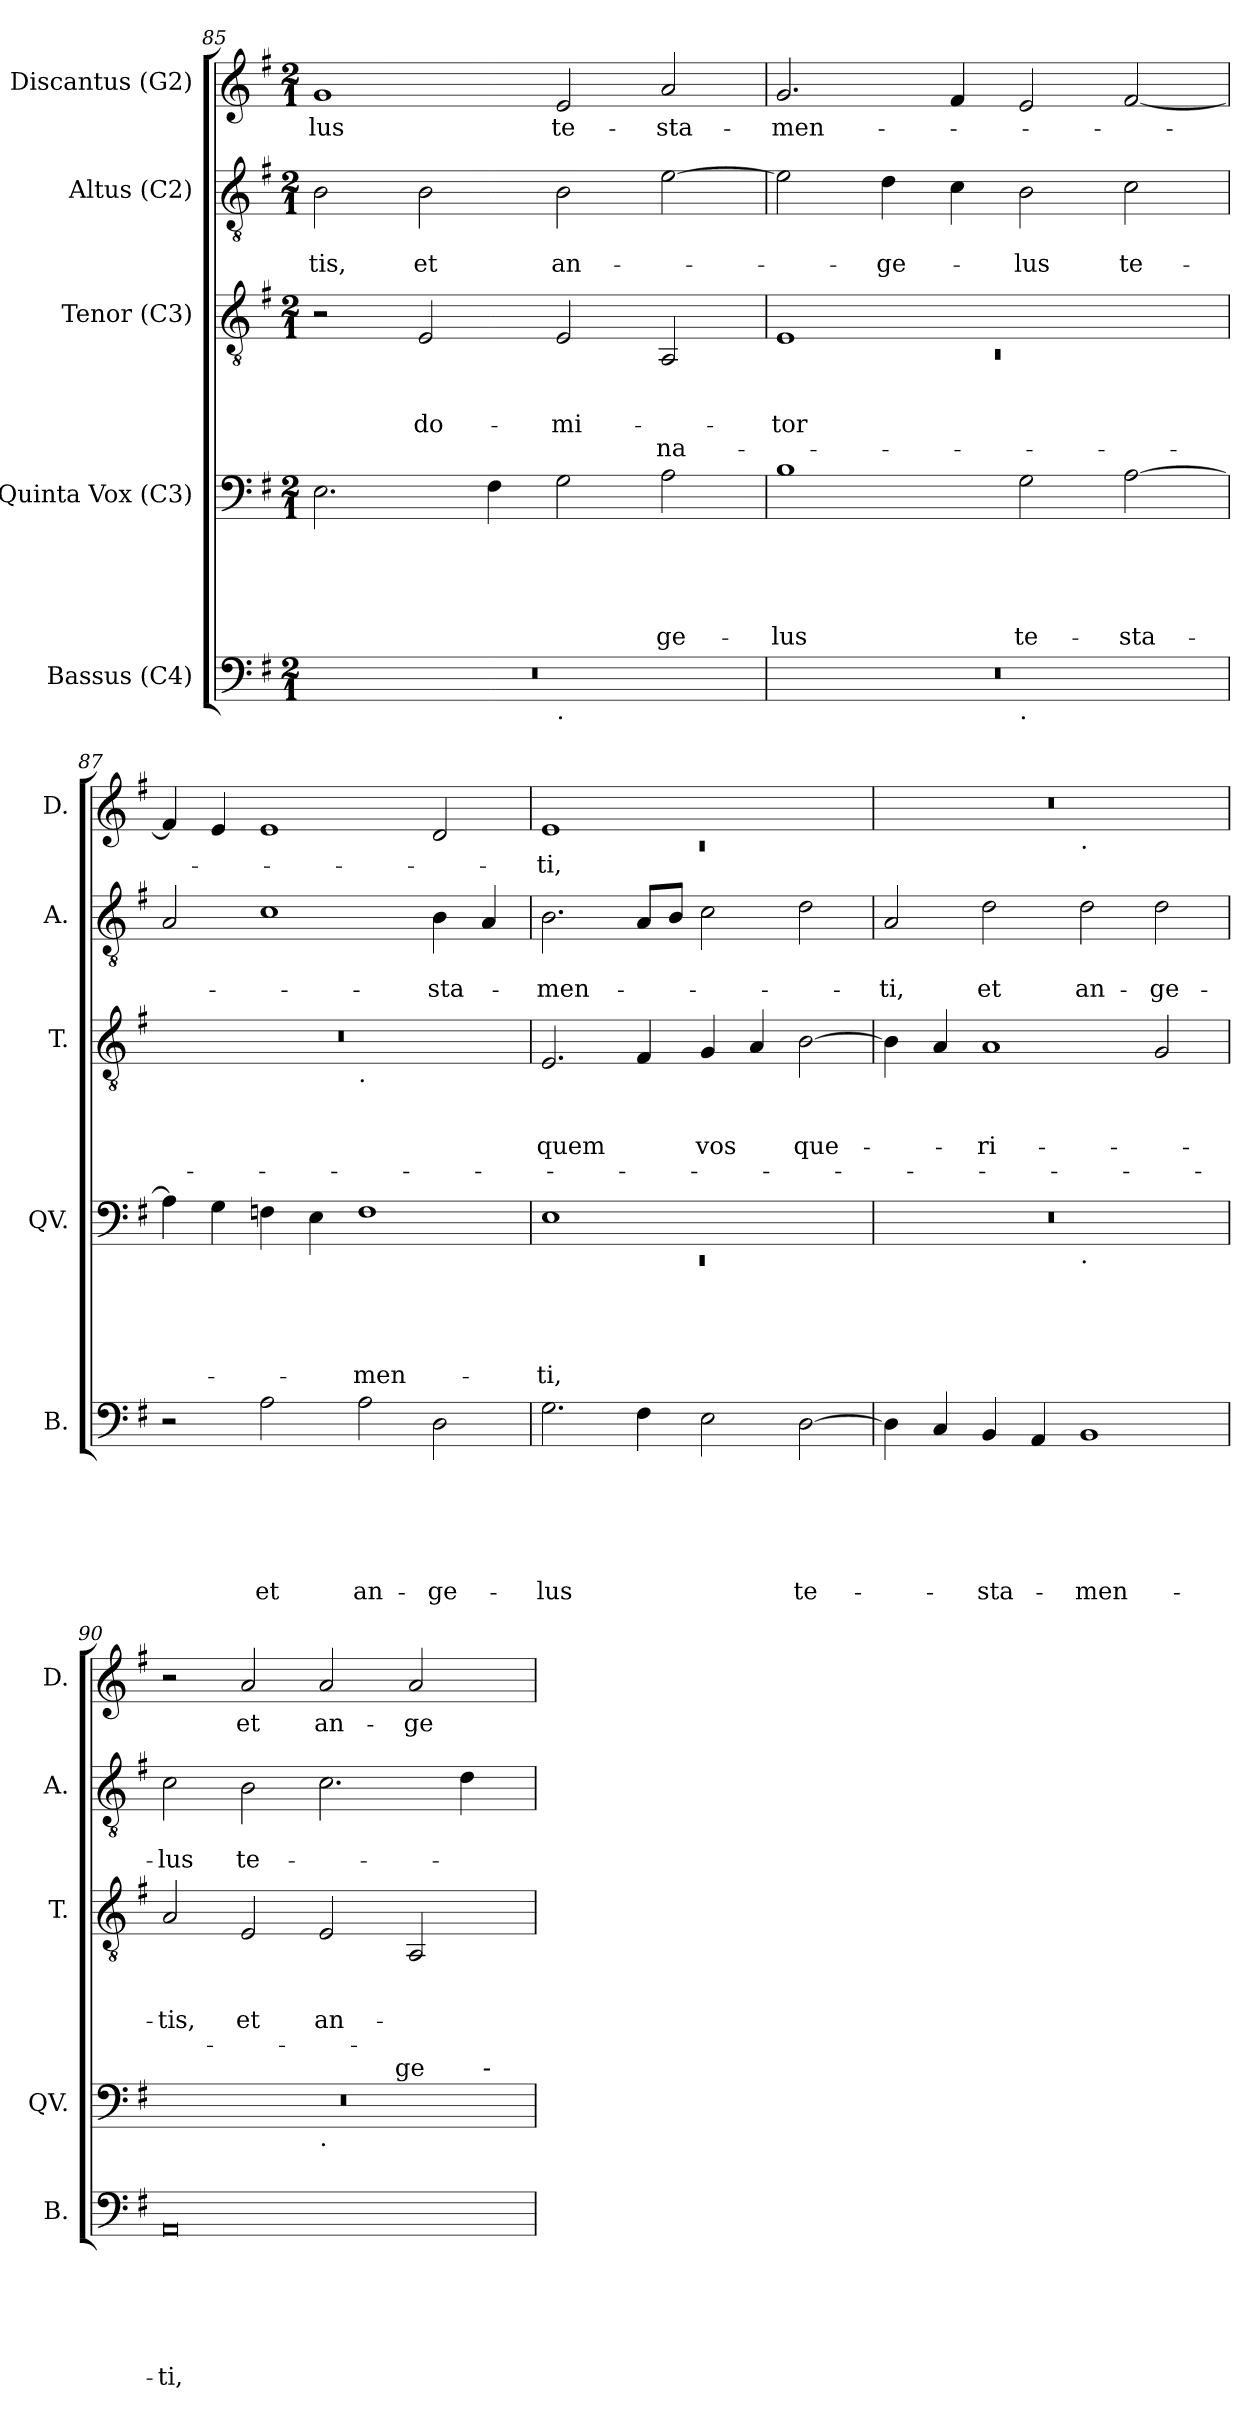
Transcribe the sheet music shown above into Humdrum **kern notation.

**kern	**text	**text	**text	**text	**text	**text	**kern	**text	**text	**text	**text	**text	**kern	**text	**text	**text	**text	**kern	**text	**text	**kern	**text
*part5	*part5	*part5	*part5	*part5	*part5	*part5	*part4	*part4	*part4	*part4	*part4	*part4	*part3	*part3	*part3	*part3	*part3	*part2	*part2	*part2	*part1	*part1
*staff5	*staff5	*staff5	*staff5	*staff5	*staff5	*staff5	*staff4	*staff4	*staff4	*staff4	*staff4	*staff4	*staff3	*staff3	*staff3	*staff3	*staff3	*staff2	*staff2	*staff2	*staff1	*staff1
*I"Bassus (C4)	*	*	*	*	*	*	*I"Quinta Vox (C3)	*	*	*	*	*	*I"Tenor (C3)	*	*	*	*	*I"Altus (C2)	*	*	*I"Discantus (G2)	*
*I'B.	*	*	*	*	*	*	*I'QV.	*	*	*	*	*	*I'T.	*	*	*	*	*I'A.	*	*	*I'D.	*
*clefF4	*	*	*	*	*	*	*clefF4	*	*	*	*	*	*clefGv2	*	*	*	*	*clefGv2	*	*	*clefG2	*
*k[f#]	*	*	*	*	*	*	*k[f#]	*	*	*	*	*	*k[f#]	*	*	*	*	*k[f#]	*	*	*k[f#]	*
*G:	*	*	*	*	*	*	*G:	*	*	*	*	*	*G:	*	*	*	*	*G:	*	*	*G:	*
*M2/1	*	*	*	*	*	*	*M2/1	*	*	*	*	*	*M2/1	*	*	*	*	*M2/1	*	*	*M2/1	*
=85	=85	=85	=85	=85	=85	=85	=85	=85	=85	=85	=85	=85	=85	=85	=85	=85	=85	=85	=85	=85	=85	=85
!	!	!	!	!	!	!	!	!	!	!	!	!	!	!	!	!	!	!	!	!LO:LY:b	!	!LO:LY:b
*^	*	*	*	*	*	*	*	*	*	*	*	*	*	*	*	*	*	*	*	*	*	*
0r	1ryy	.	.	.	.	.	.	2.E\	.	.	.	.	.	2r	.	.	.	.	2B\	.	-tis,	1g	-lus
!	!	!	!	!	!	!	!	!	!	!	!	!	!	!	!	!	!LO:LY:b	!	!	!	!LO:LY:b	!	!
.	.	.	.	.	.	.	.	.	.	.	.	.	.	2E/	.	.	do-	.	2B\	.	et	.	.
.	.	.	.	.	.	.	.	4F#\	.	.	.	.	.	.	.	.	.	.	.	.	.	.	.
!	!LO:TX:b:t=.	!	!	!	!	!	!	!	!	!	!	!	!	!	!	!	!	!	!	!	!	!	!
!	!	!	!	!	!	!	!	!	!	!	!	!	!	!	!	!	!LO:LY:b	!	!	!	!LO:LY:b	!	!LO:LY:b
.	1ryy	.	.	.	.	.	.	2G\	.	.	.	.	.	2E/	.	.	-mi-	.	2B\	.	an-	2e/	te-
!	!	!	!	!	!	!	!	!	!	!	!	!	!LO:LY:b	!	!	!	!	!LO:LY:b	!	!	!	!	!LO:LY:b
.	.	.	.	.	.	.	.	2A\	.	.	.	.	-ge-	2AA/	.	.	.	na-	[>2e\	.	.	2a/	-sta-
=86	=86	=86	=86	=86	=86	=86	=86	=86	=86	=86	=86	=86	=86	=86	=86	=86	=86	=86	=86	=86	=86	=86	=86
*	*	*	*	*	*	*	*	*	*	*	*	*	*	*^	*	*	*	*	*	*	*	*	*
!	!	!	!	!	!	!	!	!	!	!	!	!	!LO:LY:b	!	!LO:N:vis=1	!	!	!LO:LY:b	!	!	!	!	!	!LO:LY:b
0r	1ryy	.	.	.	.	.	.	1B	.	.	.	.	-lus	1E	0rC	.	.	-tor	.	2e\]	.	.	2.g/	-men-
!	!	!	!	!	!	!	!	!	!	!	!	!	!	!	!	!	!	!	!	!	!	!LO:LY:b	!	!
.	.	.	.	.	.	.	.	.	.	.	.	.	.	.	.	.	.	.	.	4d\	.	-ge-	.	.
.	.	.	.	.	.	.	.	.	.	.	.	.	.	.	.	.	.	.	.	4c\	.	.	4f#/	.
!	!LO:TX:b:t=.	!	!	!	!	!	!	!	!	!	!	!	!	!	!	!	!	!	!	!	!	!	!	!
!	!	!	!	!	!	!	!	!	!	!	!	!	!LO:LY:b	!	!	!	!	!	!	!	!	!LO:LY:b	!	!
.	1ryy	.	.	.	.	.	.	2G\	.	.	.	.	te-	1ryy	.	.	.	.	.	2B\	.	-lus	2e/	.
!	!	!	!	!	!	!	!	!	!	!	!	!	!LO:LY:b	!	!	!	!	!	!	!	!	!LO:LY:b	!	!
.	.	.	.	.	.	.	.	[>2A\	.	.	.	.	-sta-	.	.	.	.	.	.	2c\	.	te-	[<2f#/	.
*v	*v	*	*	*	*	*	*	*	*	*	*	*	*	*	*	*	*	*	*	*	*	*	*	*
=87	=87	=87	=87	=87	=87	=87	=87	=87	=87	=87	=87	=87	=87	=87	=87	=87	=87	=87	=87	=87	=87	=87	=87
2r	.	.	.	.	.	.	4A\]	.	.	.	.	.	0r	1ryy	.	.	.	.	2A/	.	.	4f#/]	.
.	.	.	.	.	.	.	4G\	.	.	.	.	.	.	.	.	.	.	.	.	.	.	4e/	.
!	!	!	!	!	!	!LO:LY:b	!	!	!	!	!	!	!	!	!	!	!	!	!	!	!	!	!
2A\	.	.	.	.	.	et	4F\	.	.	.	.	.	.	.	.	.	.	.	1c	.	.	1e	.
.	.	.	.	.	.	.	4E\	.	.	.	.	.	.	.	.	.	.	.	.	.	.	.	.
!	!	!	!	!	!	!	!	!	!	!	!	!	!	!LO:TX:b:t=.	!	!	!	!	!	!	!	!	!
!	!	!	!	!	!	!LO:LY:b	!	!	!	!	!	!LO:LY:b	!	!	!	!	!	!	!	!	!	!	!
2A\	.	.	.	.	.	an-	1F	.	.	.	.	-men-	.	1ryy	.	.	.	.	.	.	.	.	.
!	!	!	!	!	!	!LO:LY:b	!	!	!	!	!	!	!	!	!	!	!	!	!	!	!LO:LY:b	!	!
2D\	.	.	.	.	.	-ge-	.	.	.	.	.	.	.	.	.	.	.	.	4B\	.	-sta-	2d/	.
.	.	.	.	.	.	.	.	.	.	.	.	.	.	.	.	.	.	.	4A/	.	.	.	.
!!LO:LB:g=z
=88	=88	=88	=88	=88	=88	=88	=88	=88	=88	=88	=88	=88	=88	=88	=88	=88	=88	=88	=88	=88	=88	=88	=88
*	*	*	*	*	*	*	*^	*	*	*	*	*	*	*	*	*	*	*	*	*	*	*^	*
!	!	!	!	!	!	!LO:LY:b	!	!LO:N:vis=1	!	!	!	!	!LO:LY:b	!	!	!	!	!LO:LY:b	!	!	!	!LO:LY:b	!	!LO:N:vis=1	!LO:LY:b
*	*	*	*	*	*	*	*	*	*	*	*	*	*	*v	*v	*	*	*	*	*	*	*	*	*	*
2.G\	.	.	.	.	.	-lus	1E	0rEE	.	.	.	.	-ti,	2.E/	.	.	quem	.	2.B\	.	-men-	1e	0rc	-ti,
4F#\	.	.	.	.	.	.	.	.	.	.	.	.	.	4F#/	.	.	.	.	8A/L	.	.	.	.	.
.	.	.	.	.	.	.	.	.	.	.	.	.	.	.	.	.	.	.	8B/J	.	.	.	.	.
!	!	!	!	!	!	!	!	!	!	!	!	!	!	!	!	!	!LO:LY:b	!	!	!	!	!	!	!
2E\	.	.	.	.	.	.	1ryy	.	.	.	.	.	.	4G/	.	.	vos	.	2c\	.	.	1ryy	.	.
.	.	.	.	.	.	.	.	.	.	.	.	.	.	4A/	.	.	.	.	.	.	.	.	.	.
!	!	!	!	!	!	!LO:LY:b	!	!	!	!	!	!	!	!	!	!	!LO:LY:b	!	!	!	!	!	!	!
[>2D\	.	.	.	.	.	te-	.	.	.	.	.	.	.	[>2B\	.	.	que-	.	2d\	.	.	.	.	.
=89	=89	=89	=89	=89	=89	=89	=89	=89	=89	=89	=89	=89	=89	=89	=89	=89	=89	=89	=89	=89	=89	=89	=89	=89
!	!	!	!	!	!	!	!	!	!	!	!	!	!	!	!	!	!	!	!	!	!LO:LY:b	!	!	!
4D\]	.	.	.	.	.	.	0r	1ryy	.	.	.	.	.	4B\]	.	.	.	.	2A/	.	-ti,	0r	1ryy	.
4C/	.	.	.	.	.	.	.	.	.	.	.	.	.	4A/	.	.	.	.	.	.	.	.	.	.
!	!	!	!	!	!	!LO:LY:b	!	!	!	!	!	!	!	!	!	!	!LO:LY:b	!	!	!	!LO:LY:b	!	!	!
4BB/	.	.	.	.	.	-sta-	.	.	.	.	.	.	.	1A	.	.	-ri-	.	2d\	.	et	.	.	.
4AA/	.	.	.	.	.	.	.	.	.	.	.	.	.	.	.	.	.	.	.	.	.	.	.	.
!	!	!	!	!	!	!	!	!	!	!	!	!	!	!	!	!	!	!	!	!	!	!	!LO:TX:b:t=.	!
!	!	!	!	!	!	!	!	!LO:TX:b:t=.	!	!	!	!	!	!	!	!	!	!	!	!	!	!	!	!
!	!	!	!	!	!	!LO:LY:b	!	!	!	!	!	!	!	!	!	!	!	!	!	!	!LO:LY:b	!	!	!
1BB	.	.	.	.	.	-men-	.	1ryy	.	.	.	.	.	.	.	.	.	.	2d\	.	an-	.	1ryy	.
!	!	!	!	!	!	!	!	!	!	!	!	!	!	!	!	!	!	!	!	!	!LO:LY:b	!	!	!
.	.	.	.	.	.	.	.	.	.	.	.	.	.	2G/	.	.	.	.	2d\	.	-ge-	.	.	.
=90	=90	=90	=90	=90	=90	=90	=90	=90	=90	=90	=90	=90	=90	=90	=90	=90	=90	=90	=90	=90	=90	=90	=90	=90
!	!	!	!	!	!	!LO:LY:b	!	!	!	!	!	!	!	!	!	!	!LO:LY:b	!	!	!	!LO:LY:b	!	!	!
*	*	*	*	*	*	*	*^	*^	*	*	*	*	*	*	*	*	*	*	*	*	*	*v	*v	*
0AA	.	.	.	.	.	-ti,	0r	1ryy	1ryy	1ryy	.	.	.	.	.	2A/	.	.	-tis,	.	2c\	.	-lus	2r	.
!	!	!	!	!	!	!	!	!	!	!	!	!	!	!	!	!	!	!	!LO:LY:b	!	!	!	!LO:LY:b	!	!LO:LY:b
.	.	.	.	.	.	.	.	.	.	.	.	.	.	.	.	2E/	.	.	et	.	2B\	.	te-	2a/	et
!	!	!	!	!	!	!	!	!LO:TX:b:t=.	!	!	!	!	!	!	!	!	!	!	!	!	!	!	!	!	!
!	!	!	!	!	!	!	!	!	!	!	!	!	!	!	!	!	!	!	!LO:LY:b	!	!	!	!	!	!LO:LY:b
.	.	.	.	.	.	.	.	1ryy	4...ryy	2ryy	.	.	.	.	.	2E/	.	.	an-	.	2.c\	.	.	2a/	an-
!	!	!	!	!	!	!	!	!	!LO:TX:a:t=ge	!	!	!	!	!	!	!	!	!	!	!	!	!	!	!	!
.	.	.	.	.	.	.	.	.	2ryy	.	.	.	.	.	.	.	.	.	.	.	.	.	.	.	.
!	!	!	!	!	!	!	!	!	!	!	!	!	!	!	!	!	!	!	!	!	!	!	!	!	!LO:LY:b
.	.	.	.	.	.	.	.	.	.	4ryy	.	.	.	.	.	2AA/	.	.	.	.	.	.	.	2a/	-ge-
.	.	.	.	.	.	.	.	.	.	16ryy	.	.	.	.	.	.	.	.	.	.	4d\	.	.	.	.
!	!	!	!	!	!	!	!	!	!	!LO:TX:a:t=-	!	!	!	!	!	!	!	!	!	!	!	!	!	!	!
.	.	.	.	.	.	.	.	.	.	8.ryy	.	.	.	.	.	.	.	.	.	.	.	.	.	.	.
.	.	.	.	.	.	.	.	.	32ryy	.	.	.	.	.	.	.	.	.	.	.	.	.	.	.	.
*	*	*	*	*	*	*	*v	*v	*v	*v	*	*	*	*	*	*	*	*	*	*	*	*	*	*	*
=	=	=	=	=	=	=	=	=	=	=	=	=	=	=	=	=	=	=	=	=	=	=
*-	*-	*-	*-	*-	*-	*-	*-	*-	*-	*-	*-	*-	*-	*-	*-	*-	*-	*-	*-	*-	*-	*-
